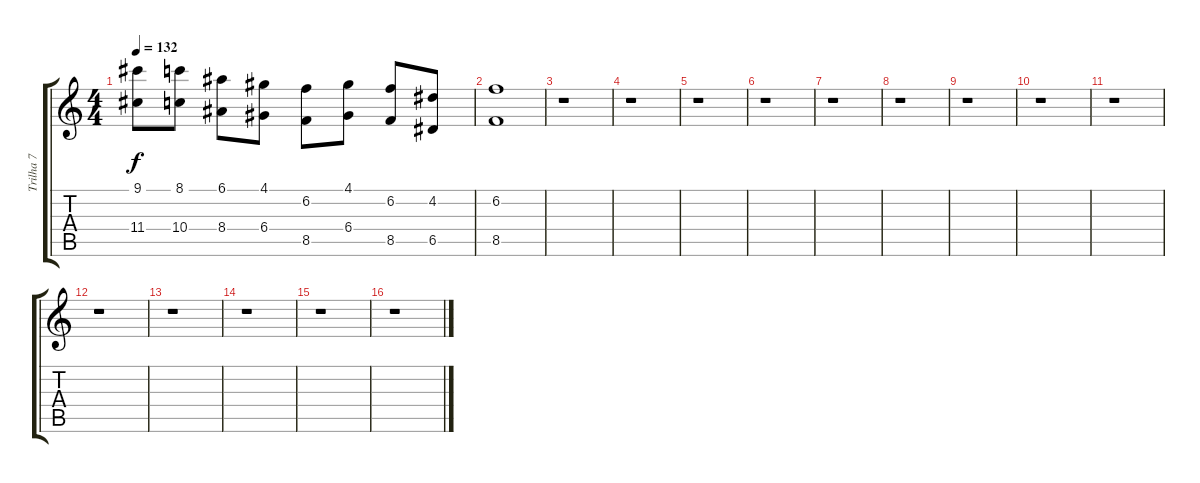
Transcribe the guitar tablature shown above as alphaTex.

\track ("Trilha 7" "Trilha 7") {instrument acousticguitarsteel}
\staff {score tabs}
\tuning (E4 B3 G3 D3 A2 E2) {hide}
\ts (4 4)
\tempo 132
\clef g2
\ks c
(9.1 11.4).8{dy f} (8.1 10.4).8 (6.1 8.4).8 (4.1 6.4).8 (6.2 8.5).8 (4.1 6.4).8 (6.2 8.5).8 (4.2 6.5).8 |
(6.2 8.5).1 |
r.1 |
r.1 |
r.1 |
r.1 |
r.1 |
r.1 |
r.1 |
r.1 |
r.1 |
r.1 |
r.1 |
r.1 |
r.1 |
r.1
